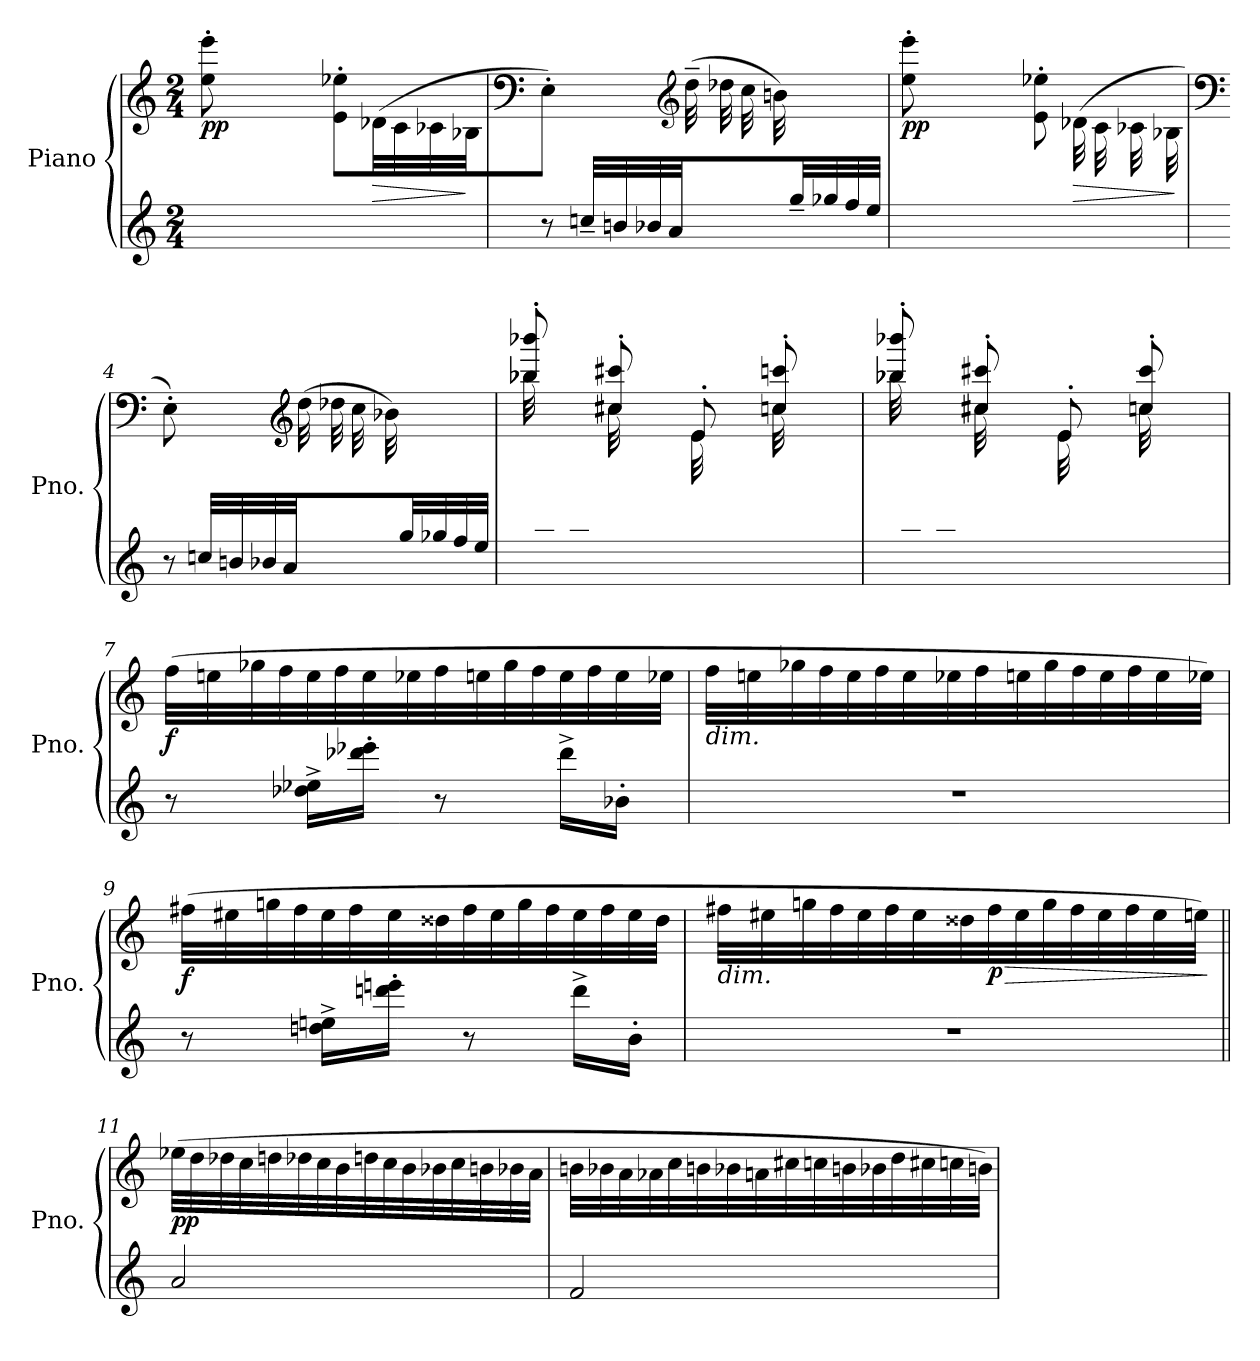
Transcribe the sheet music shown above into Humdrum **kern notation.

**kern	**kern	**dynam
*part1	*part1	*part1
*staff2	*staff1	*staff1/2
*I"Piano	*	*
*I'Pno.	*	*
*clefG2	*clefG2	*
*k[]	*k[]	*
*M2/4	*M2/4	*
*MM90	*MM90	*
=1	=1	=1
*^	*	*
!	!	!	!LO:DY:b
8ryy	2ryy	8ee\' 8eee\'L	pp
32ee-X/LL	.	8ryy	.
32dd/	.	.	.
32dd-X/	.	.	.
32cc/JJJ	.	.	.
4ryy	.	8e\' 8ee-\'L	.
!	!	!	!LO:HP:b
.	.	(<32d-X\LL	>
.	.	32c\	.
.	.	32c-X\	.
.	.	32B-X\JJ	]
*v	*v	*	*
=2	=2	=2
*	*clefF4	*
*	*^	*
8r	8E'\J)	4ryy	.
32ccn~/LLL	4ryy	.	.
32bn/	.	.	.
32b-X/	.	.	.
32a/	.	.	.
*	*clefG2	*	*
8ryy	.	(>32dd~\	.
.	.	32dd-X\	.
.	.	32cc\	.
.	.	32bn\)	.
32gg~/	8ryy	8ryy	.
32gg-X/	.	.	.
32ff/	.	.	.
32ee/JJJ	.	.	.
*	*v	*v	*
=3	=3	=3
*^	*	*
!	!	!	!LO:DY:b
8ryy	2ryy	8ee\' 8eee\'L	pp
32ee-X/LL	.	8ryy	.
32dd/	.	.	.
32dd-X/	.	.	.
32cc/JJJ	.	.	.
4ryy	.	8e\' 8ee-\'L	.
!	!	!	!LO:HP:b
.	.	(<32d-X\LL	>
.	.	32c\	.
.	.	32c-X\	.
.	.	32B-X\JJJ	.
*v	*v	*	*
.	.	]
!!LO:LB:g=z
=4	=4	=4
*	*clefF4	*
*	*^	*
8r	8E'\)	4ryy	.
32ccn/LLL	8ryy	.	.
32bn/	.	.	.
32b-X/	.	.	.
32a/	.	.	.
*	*clefG2	*	*
8ryy	4ryy	(>32dd\	.
.	.	32dd-X\	.
.	.	32cc\	.
.	.	32b-\)	.
32gg/	.	8ryy	.
32gg-X/	.	.	.
32ff/	.	.	.
32ee/JJJ	.	.	.
=5	=5	=5	=5
*^	*	*	*
32ryy	2ryy	(<8bb-X/' 8bbb-X/'	32bb-\LLL	.
32aa/	.	.	16.ryy	.
32aa-X/	.	.	.	.
32gg/	.	.	.	.
32ryy	.	8cc#X/' 8ccc#X/'	32cc#\	.
32ccn/	.	.	16.ryy	.
32b/	.	.	.	.
32b-X/	.	.	.	.
32ryy	.	8e'/	32e\	.
32b-/	.	.	16.ryy	.
32bn/	.	.	.	.
32cc/	.	.	.	.
32ryy	.	8cc/' 8cccn/'	32cc\	.
32dd/	.	.	16.ryy	.
32dd#X/	.	.	.	.
32ee/JJJ)	.	.	.	.
!!LO:LB:g=z	!!
=6	=6	=6	=6	=6
32ryy	2ryy	(<8bb-X/' 8bbb-X/'	32bb-\LLL	.
32aa/	.	.	16.ryy	.
32aa-X/	.	.	.	.
32gg/	.	.	.	.
32ryy	.	8cc#X/' 8ccc#X/'	32cc#\	.
32ccn/	.	.	16.ryy	.
32b/	.	.	.	.
32b-X/	.	.	.	.
32ryy	.	8e'/	32e\	.
32b-/	.	.	16.ryy	.
32bn/	.	.	.	.
32cc/	.	.	.	.
32ryy	.	8cc/' 8ccc#/'	32cc\	.
32dd/	.	.	16.ryy	.
32dd#X/	.	.	.	.
32ee/JJJ)	.	.	.	.
*v	*v	*	*	*
*	*v	*v	*
=7	=7	=7
!	!	!LO:DY:b
8r	(>32ff\LLL	f
.	32een\	.
.	32gg-X\	.
.	32ff\	.
16dd-X\^ 16ee-X\^LL	32ee\	.
.	32ff\	.
16ddd-X\' 16eee-X\'JJ	32ee\	.
.	32ee-X\	.
8r	32ff\	.
.	32een\	.
.	32gg-\	.
.	32ff\	.
16ddd-^\LL	32ee\	.
.	32ff\	.
16b-X'\JJ	32ee\	.
.	32ee-X\JJJ	.
!!LO:LB:g=z
=8	=8	=8
!	!LO:TX:b:i:t=dim.	!
2r	32ff\LLL	.
.	32een\	.
.	32gg-X\	.
.	32ff\	.
.	32ee\	.
.	32ff\	.
.	32ee\	.
.	32ee-X\	.
.	32ff\	.
.	32een\	.
.	32gg-\	.
.	32ff\	.
.	32ee\	.
.	32ff\	.
.	32ee\	.
.	32ee-X\JJJ)	.
=9	=9	=9
!	!	!LO:DY:b
8r	(>32ff#X\LLL	f
.	32ee#X\	.
.	32ggn\	.
.	32ff#\	.
16ddn\^ 16een\^LL	32ee#\	.
.	32ff#\	.
16dddn\' 16eeen\'JJ	32ee#\	.
.	32dd##X\	.
8r	32ff#\	.
.	32ee#\	.
.	32gg\	.
.	32ff#\	.
16ddd^\LL	32ee#\	.
.	32ff#\	.
16b'\JJ	32ee#\	.
.	32dd##\JJJ	.
!!LO:LB:g=z
=10	=10	=10
!	!LO:TX:b:i:t=dim.	!
2r	32ff#X\LLL	.
.	32ee#X\	.
.	32ggn\	.
.	32ff#\	.
.	32ee#\	.
.	32ff#\	.
.	32ee#\	.
.	32dd##X\	.
!	!	!LO:HP:b
!	!	!LO:DY:n=1:b
.	32ff#\	> p
.	32ee#\	.
.	32gg\	.
.	32ff#\	.
.	32ee#\	.
.	32ff#\	.
.	32ee#\	.
.	32een\JJJ)	.
.	.	]
=11||	=11||	=11||
!	!	!LO:DY:b
2a/	(>32ee-X\LLL	pp
.	32dd\	.
.	32dd-X\	.
.	32cc\	.
.	32ddn\	.
.	32dd-X\	.
.	32cc\	.
.	32b\	.
.	32ddn\	.
.	32cc\	.
.	32b\	.
.	32b-X\	.
.	32cc\	.
.	32bn\	.
.	32b-X\	.
.	32a\JJJ	.
!!LO:PB:g=z
=12	=12	=12
2f/	32bn\LLL	.
.	32b-X\	.
.	32a\	.
.	32a-X\	.
.	32cc\	.
.	32bn\	.
.	32b-X\	.
.	32an\	.
.	32cc#X\	.
.	32ccn\	.
.	32bn\	.
.	32b-X\	.
.	32dd\	.
.	32cc#X\	.
.	32ccn\	.
.	32bn\JJJ)	.
=	=	=
*-	*-	*-
